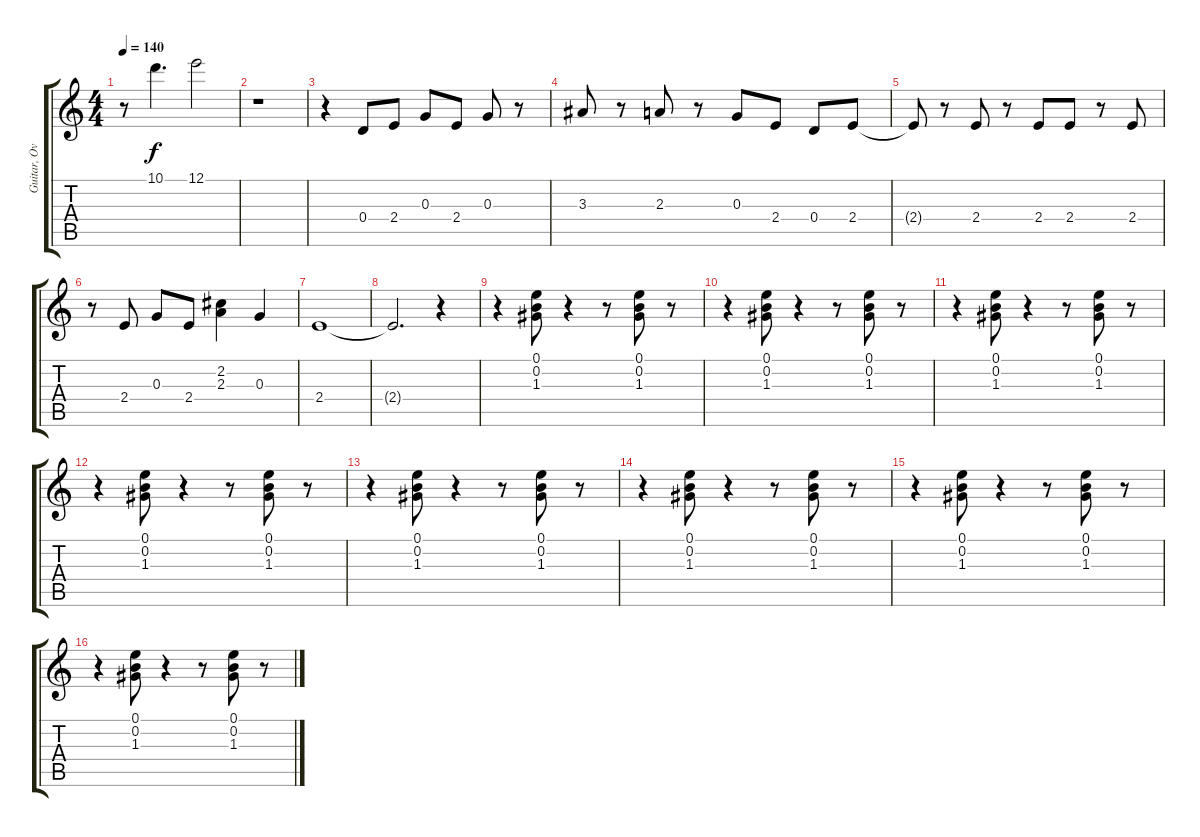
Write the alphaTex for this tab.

\track ("Guitar, Overdub" "Guitar, Ov") {instrument electricguitarjazz}
\staff {score tabs}
\tuning (E4 B3 G3 D3 A2 E2) {hide}
\ts (4 4)
\tempo 140
\clef g2
\ks c
r.8{dy f} 10.1.4{d} 12.1.2 |
r.1 |
r.4 0.4.8 2.4.8 0.3.8 2.4.8 0.3.8 r.8 |
3.3.8 r.8 2.3.8 r.8 0.3.8 2.4.8 0.4.8 2.4.8 |
2.4{t}.8 r.8 2.4.8 r.8 2.4.8 2.4.8 r.8 2.4.8 |
r.8 2.4.8 0.3.8 2.4.8 (2.2 2.3).4 0.3.4 |
2.4.1 |
2.4{t}.2{d} r.4 |
r.4 (0.1 0.2 1.3).8 r.4 r.8 (0.1 0.2 1.3).8 r.8 |
r.4 (0.1 0.2 1.3).8 r.4 r.8 (0.1 0.2 1.3).8 r.8 |
r.4 (0.1 0.2 1.3).8 r.4 r.8 (0.1 0.2 1.3).8 r.8 |
r.4 (0.1 0.2 1.3).8 r.4 r.8 (0.1 0.2 1.3).8 r.8 |
r.4 (0.1 0.2 1.3).8 r.4 r.8 (0.1 0.2 1.3).8 r.8 |
r.4 (0.1 0.2 1.3).8 r.4 r.8 (0.1 0.2 1.3).8 r.8 |
r.4 (0.1 0.2 1.3).8 r.4 r.8 (0.1 0.2 1.3).8 r.8 |
r.4 (0.1 0.2 1.3).8 r.4 r.8 (0.1 0.2 1.3).8 r.8
